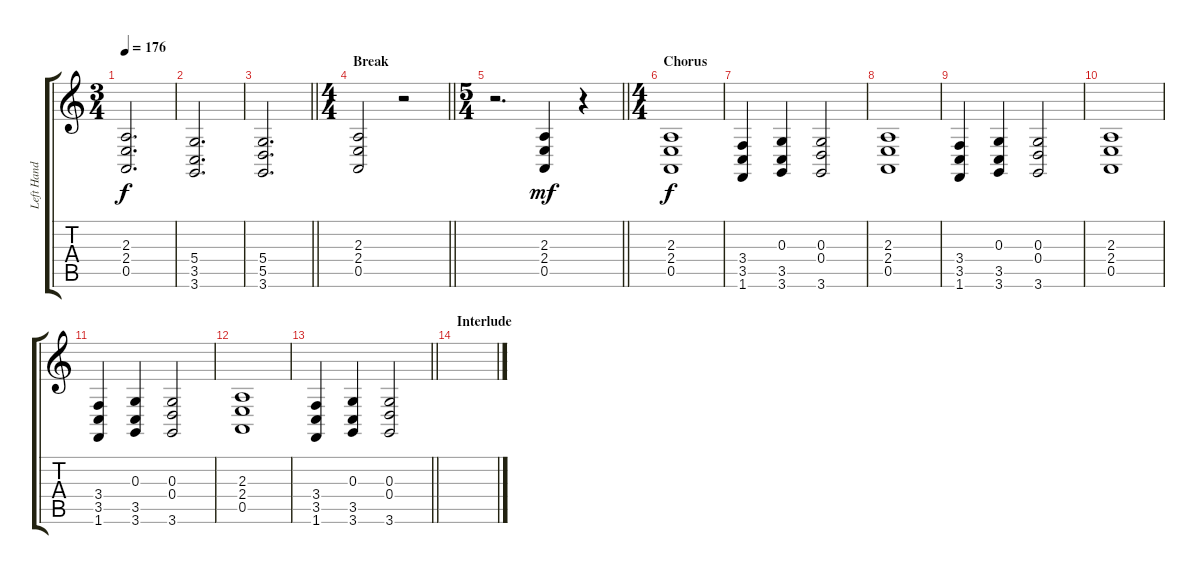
\track ("Left Hand" "Left Hand") {instrument stringensemble1}
\staff {score tabs}
\tuning (E4 B3 G3 D3 A2 E2) {hide}
\ts (3 4)
\tempo 176
\clef g2
\ks c
(2.3 2.4 0.5).2{d dy f} |
(5.4 3.5 3.6).2{d} |
\barLineRight lightlight
(5.4 5.5 3.6).2{d} |
\ts (4 4)
\section ("" "Break")
\barLineRight lightlight
(2.3 2.4 0.5).2 r.2 |
\ts (5 4)
\barLineRight lightlight
r.2{d} (2.3 2.4 0.5).4{dy mf} r.4 |
\ts (4 4)
\section ("" "Chorus")
(2.3 2.4 0.5).1{dy f} |
(3.4 3.5 1.6).4 (0.3 3.5 3.6).4 (0.3 0.4 3.6).2 |
(2.3 2.4 0.5).1 |
(3.4 3.5 1.6).4 (0.3 3.5 3.6).4 (0.3 0.4 3.6).2 |
(2.3 2.4 0.5).1 |
(3.4 3.5 1.6).4 (0.3 3.5 3.6).4 (0.3 0.4 3.6).2 |
(2.3 2.4 0.5).1 |
\barLineRight lightlight
(3.4 3.5 1.6).4 (0.3 3.5 3.6).4 (0.3 0.4 3.6).2 |
\section ("" "Interlude")
